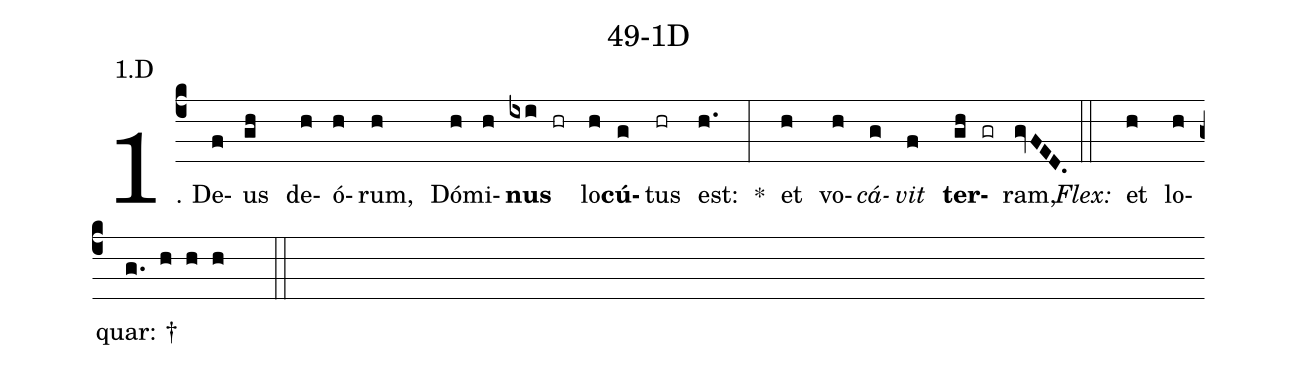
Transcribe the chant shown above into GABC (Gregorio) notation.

name: 49-1D;
annotation: 1.D;
%%
(c4)1. De(f)us(gh) de(h)ó(h)rum,(h) Dó(h)mi(h)<b>nus</b>(ixi hr) lo(h)<b>cú</b>(g)tus(hr) est:(h.) *(:) et(h) vo(h)<i>cá</i>(g)<i>vit</i>(f) <b>ter</b>(gh gr)ram,(gvFED.) (::)
<i>Flex:</i>()  et(h) lo(h)quar: †(g. h h h  ::)
